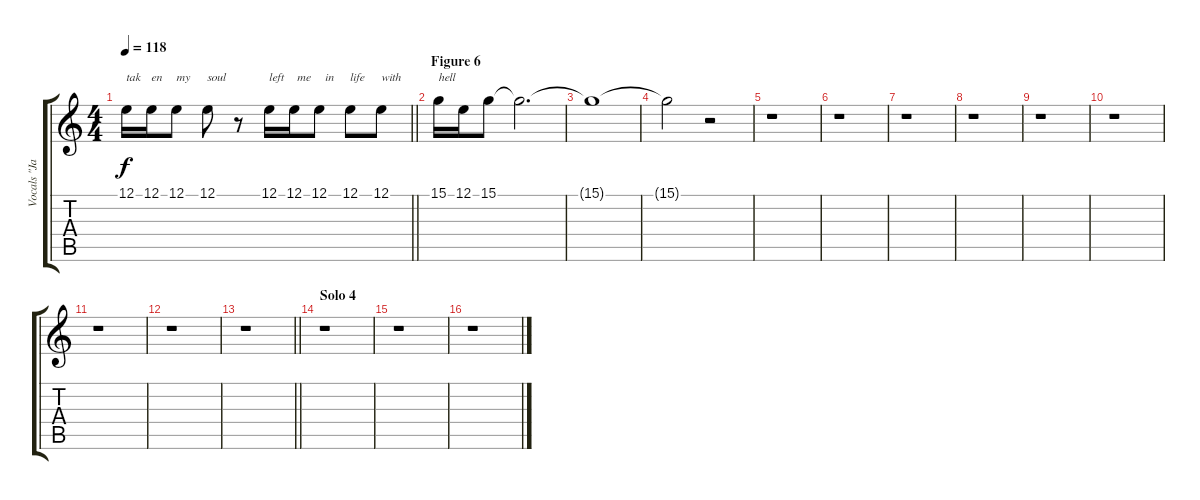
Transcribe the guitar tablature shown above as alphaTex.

\track ("Vocals \"James Hetfield\"" "Vocals \"Ja") {instrument bassoon}
\staff {score tabs}
\tuning (E4 B3 G3 D3 A2 E2) {hide}
\ts (4 4)
\tempo 118
\clef g2
\barLineRight lightlight
\ks c
12.1.16{txt "tak" dy f} 12.1.16{txt "en"} 12.1.8{txt "my"} 12.1.8{txt "soul"} r.8 12.1.16{txt "left"} 12.1.16{txt " me"} 12.1.8{txt "  in"} 12.1.8{txt "life"} 12.1.8{txt "with"} |
\section ("" "Figure 6")
15.1.16{txt "hell"} 12.1.16 15.1.8 15.1{t}.2{d} |
15.1{t}.1 |
15.1{t}.2 r.2 |
r.1 |
r.1 |
r.1 |
r.1 |
r.1 |
r.1 |
r.1 |
r.1 |
\barLineRight lightlight
r.1 |
\section ("" "Solo 4")
r.1 |
r.1 |
r.1
